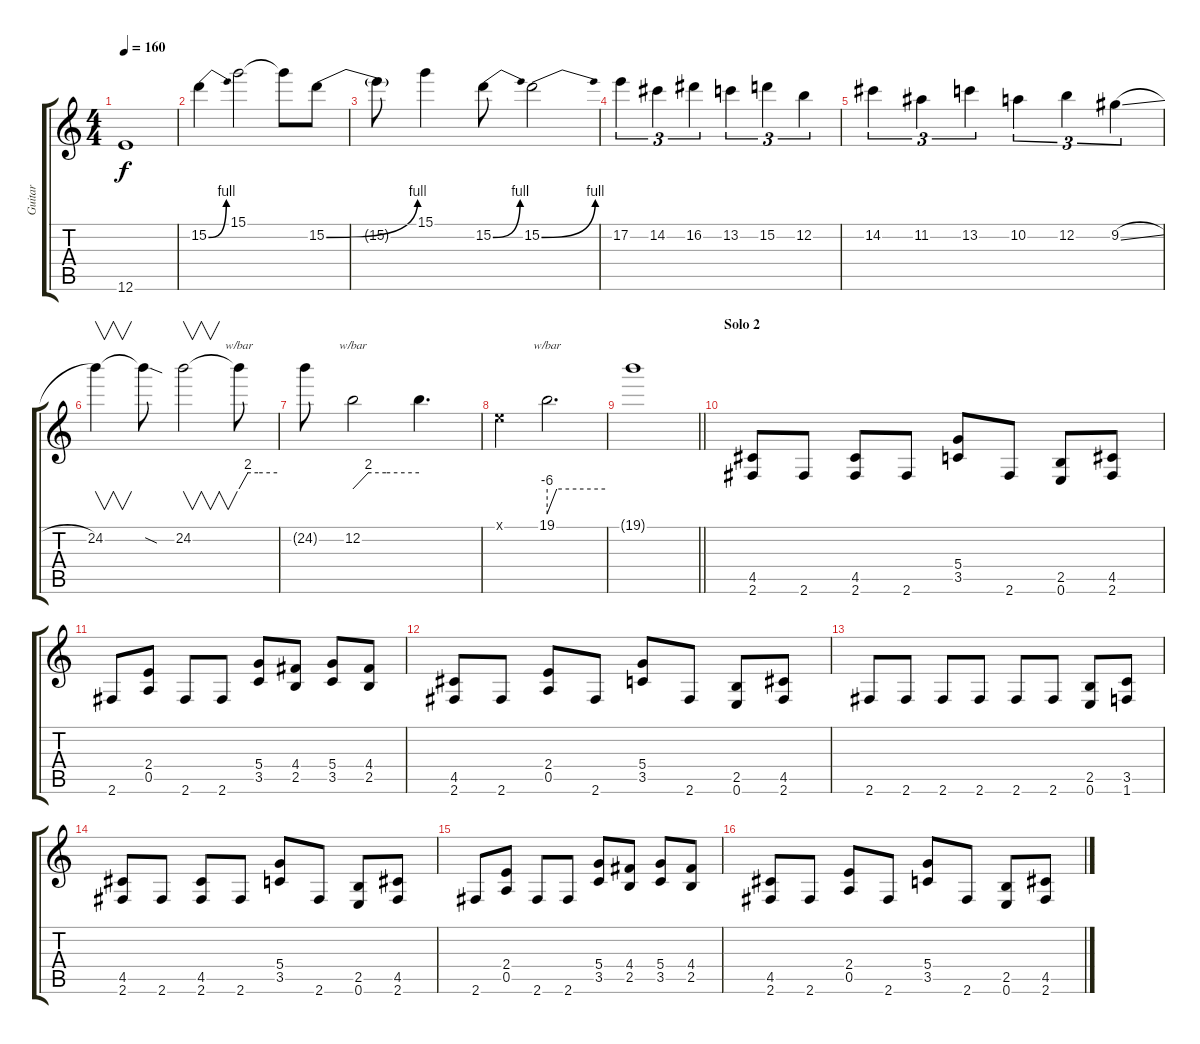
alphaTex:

\track ("Guitar" "Guitar") {instrument distortionguitar}
\staff {score tabs}
\tuning (E4 B3 G3 D3 A2 E2) {hide}
\ts (4 4)
\tempo 160
\clef g2
\ks c
12.6{t}.1{dy f} |
15.2{be (bend 0 0 60 4)}.4 15.1.2 15.1{t}.8 15.2{be (bend 0 0 60 4)}.8 |
15.2{t}.8 15.1.4 15.2{be (bend 0 0 60 4)}.8 15.2{be (bend 0 0 60 4)}.2 |
17.2.4{tu (3 2)} 14.2.4{tu (3 2)} 16.2.4{tu (3 2)} 13.2.4{tu (3 2)} 15.2.4{tu (3 2)} 12.2.4{tu (3 2)} |
14.2.4{tu (3 2)} 11.2.4{tu (3 2)} 13.2.4{tu (3 2)} 10.2.4{tu (3 2)} 12.2.4{tu (3 2)} 9.2{sl}.4{tu (3 2)} |
24.2.4{v} 24.2{sod t}.8 24.2.2{v} 24.2{t}.8{tbe (custom default 0 0 14 8 30 8 60 8)} |
24.2{t}.8 12.2.2{tbe (custom default 0 0 14 8 30 8 60 8)} 12.2{t}.4{d} |
0.1{x}.4 19.1.2{d tbe (custom default 0 -24 10 0 60 0)} |
\barLineRight lightlight
19.1{t}.1 |
\section ("" "Solo 2")
(4.5 2.6).8 2.6.8 (4.5 2.6).8 2.6.8 (5.4 3.5).8 2.6.8 (2.5 0.6).8 (4.5 2.6).8 |
2.6.8 (2.4 0.5).8 2.6.8 2.6.8 (5.4 3.5).8 (4.4 2.5).8 (5.4 3.5).8 (4.4 2.5).8 |
(4.5 2.6).8 2.6.8 (2.4 0.5).8 2.6.8 (5.4 3.5).8 2.6.8 (2.5 0.6).8 (4.5 2.6).8 |
2.6.8 2.6.8 2.6.8 2.6.8 2.6.8 2.6.8 (2.5 0.6).8 (3.5 1.6).8 |
(4.5 2.6).8 2.6.8 (4.5 2.6).8 2.6.8 (5.4 3.5).8 2.6.8 (2.5 0.6).8 (4.5 2.6).8 |
2.6.8 (2.4 0.5).8 2.6.8 2.6.8 (5.4 3.5).8 (4.4 2.5).8 (5.4 3.5).8 (4.4 2.5).8 |
(4.5 2.6).8 2.6.8 (2.4 0.5).8 2.6.8 (5.4 3.5).8 2.6.8 (2.5 0.6).8 (4.5 2.6).8
